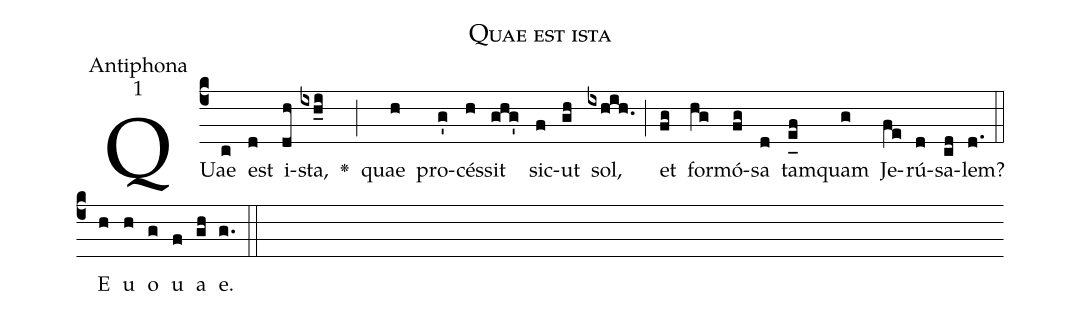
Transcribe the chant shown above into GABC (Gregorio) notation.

name:Quae est ista;
office-part:Antiphona;
mode:1;
%%
(c4) QUae(c) est(d) i(dh)sta,(ixh_i) <v>\greheightstar</v>(;) quae(h) pro(g')cés(h)sit(ghg') sic(f)ut(gh) sol,(ixhih.) (;) et(fg) for(hg)mó(fg)sa(d) tam(e_[uh:l]f)quam(g) Je(fe)rú(d)sa(cd)lem?(d.) (::) <eu>E(h) u(h) o(g) u(f) a(gh) e.</eu>(g.) (::)
